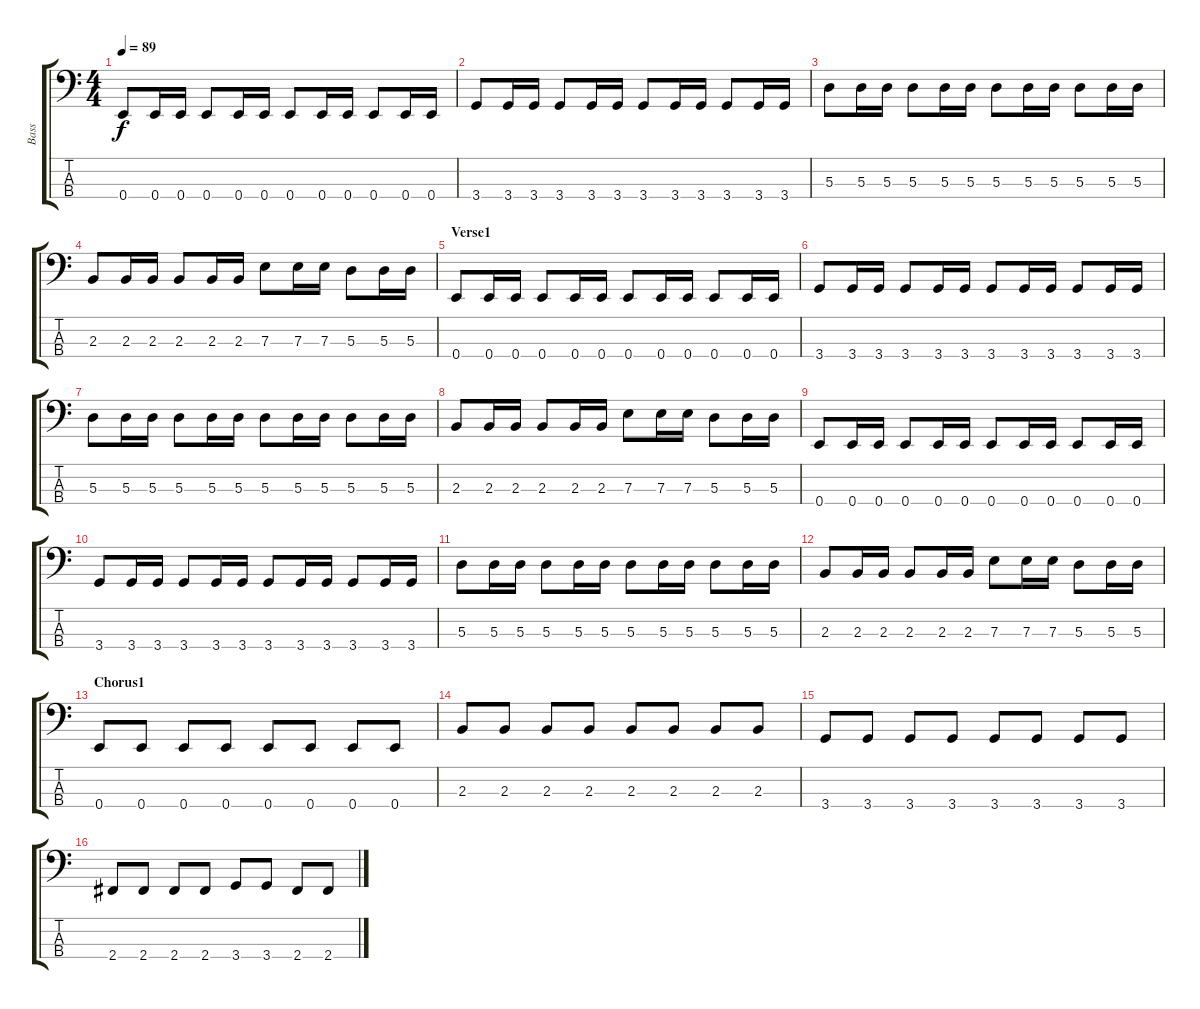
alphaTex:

\track ("Bass" "Bass") {instrument electricbassfinger}
\staff {score tabs}
\tuning (G2 D2 A1 E1) {hide}
\ts (4 4)
\tempo 89
\clef f4
\ks c
0.4.8{dy f} 0.4.16 0.4.16 0.4.8 0.4.16 0.4.16 0.4.8 0.4.16 0.4.16 0.4.8 0.4.16 0.4.16 |
3.4.8 3.4.16 3.4.16 3.4.8 3.4.16 3.4.16 3.4.8 3.4.16 3.4.16 3.4.8 3.4.16 3.4.16 |
5.3.8 5.3.16 5.3.16 5.3.8 5.3.16 5.3.16 5.3.8 5.3.16 5.3.16 5.3.8 5.3.16 5.3.16 |
2.3.8 2.3.16 2.3.16 2.3.8 2.3.16 2.3.16 7.3.8 7.3.16 7.3.16 5.3.8 5.3.16 5.3.16 |
\section ("" "Verse1")
0.4.8 0.4.16 0.4.16 0.4.8 0.4.16 0.4.16 0.4.8 0.4.16 0.4.16 0.4.8 0.4.16 0.4.16 |
3.4.8 3.4.16 3.4.16 3.4.8 3.4.16 3.4.16 3.4.8 3.4.16 3.4.16 3.4.8 3.4.16 3.4.16 |
5.3.8 5.3.16 5.3.16 5.3.8 5.3.16 5.3.16 5.3.8 5.3.16 5.3.16 5.3.8 5.3.16 5.3.16 |
2.3.8 2.3.16 2.3.16 2.3.8 2.3.16 2.3.16 7.3.8 7.3.16 7.3.16 5.3.8 5.3.16 5.3.16 |
0.4.8 0.4.16 0.4.16 0.4.8 0.4.16 0.4.16 0.4.8 0.4.16 0.4.16 0.4.8 0.4.16 0.4.16 |
3.4.8 3.4.16 3.4.16 3.4.8 3.4.16 3.4.16 3.4.8 3.4.16 3.4.16 3.4.8 3.4.16 3.4.16 |
5.3.8 5.3.16 5.3.16 5.3.8 5.3.16 5.3.16 5.3.8 5.3.16 5.3.16 5.3.8 5.3.16 5.3.16 |
2.3.8 2.3.16 2.3.16 2.3.8 2.3.16 2.3.16 7.3.8 7.3.16 7.3.16 5.3.8 5.3.16 5.3.16 |
\section ("" "Chorus1")
0.4.8 0.4.8 0.4.8 0.4.8 0.4.8 0.4.8 0.4.8 0.4.8 |
2.3.8 2.3.8 2.3.8 2.3.8 2.3.8 2.3.8 2.3.8 2.3.8 |
3.4.8 3.4.8 3.4.8 3.4.8 3.4.8 3.4.8 3.4.8 3.4.8 |
2.4.8 2.4.8 2.4.8 2.4.8 3.4.8 3.4.8 2.4.8 2.4.8
